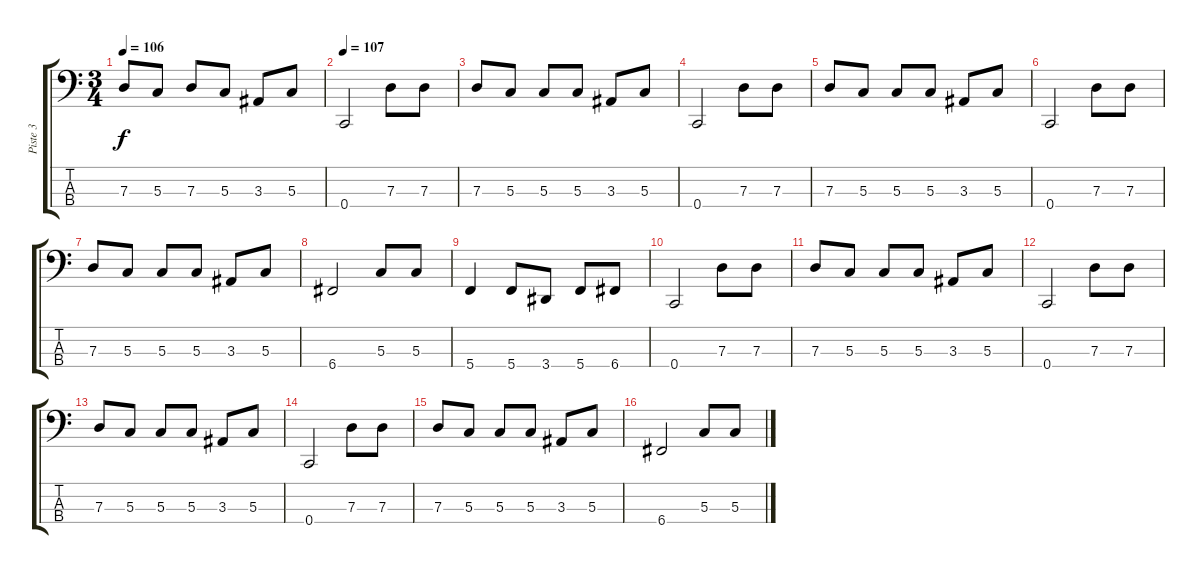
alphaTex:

\track ("Piste 3" "Piste 3") {instrument electricbassfinger}
\staff {score tabs}
\tuning (F2 C2 G1 C1) {hide}
\ts (3 4)
\tempo 106
\clef f4
\ks c
7.3.8{dy f} 5.3.8 7.3.8 5.3.8 3.3.8 5.3.8 |
\tempo 107
0.4.2 7.3.8 7.3.8 |
7.3.8 5.3.8 5.3.8 5.3.8 3.3.8 5.3.8 |
0.4.2 7.3.8 7.3.8 |
7.3.8 5.3.8 5.3.8 5.3.8 3.3.8 5.3.8 |
0.4.2 7.3.8 7.3.8 |
7.3.8 5.3.8 5.3.8 5.3.8 3.3.8 5.3.8 |
6.4.2 5.3.8 5.3.8 |
5.4.4 5.4.8 3.4.8 5.4.8 6.4.8 |
0.4.2 7.3.8 7.3.8 |
7.3.8 5.3.8 5.3.8 5.3.8 3.3.8 5.3.8 |
0.4.2 7.3.8 7.3.8 |
7.3.8 5.3.8 5.3.8 5.3.8 3.3.8 5.3.8 |
0.4.2 7.3.8 7.3.8 |
7.3.8 5.3.8 5.3.8 5.3.8 3.3.8 5.3.8 |
6.4.2 5.3.8 5.3.8
